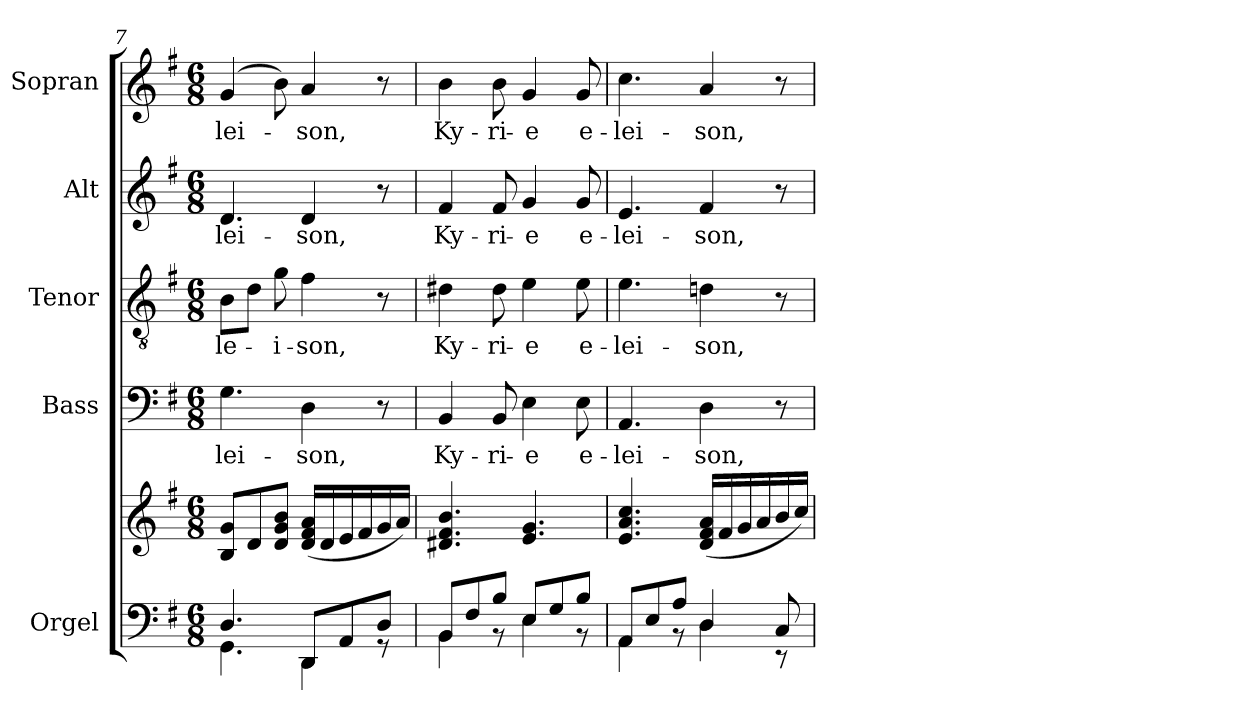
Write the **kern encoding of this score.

**kern	**kern	**kern	**text	**kern	**text	**kern	**text	**kern	**text
*part5	*part5	*part4	*part4	*part3	*part3	*part2	*part2	*part1	*part1
*staff6	*staff5	*staff4	*staff4	*staff3	*staff3	*staff2	*staff2	*staff1	*staff1
*I"Orgel	*	*I"Bass	*	*I"Tenor	*	*I"Alt	*	*I"Sopran	*
*I'Org.	*	*I'B.	*	*I'T.	*	*I'A.	*	*I'S.	*
*clefF4	*clefG2	*clefF4	*	*clefGv2	*	*clefG2	*	*clefG2	*
*k[f#]	*k[f#]	*k[f#]	*	*k[f#]	*	*k[f#]	*	*k[f#]	*
*G:	*G:	*G:	*	*G:	*	*G:	*	*G:	*
*M6/8	*M6/8	*M6/8	*	*M6/8	*	*M6/8	*	*M6/8	*
=7	=7	=7	=7	=7	=7	=7	=7	=7	=7
*^	*	*	*	*	*	*	*	*	*
!	!	!	!	!LO:LY:b	!	!LO:LY:b	!	!LO:LY:b	!	!LO:LY:b
4.D/	4.GG\	8B/ 8g/L	4.G\	-lei-	8B\L	-le-	4.d/	-lei-	(4g/	-lei-
.	.	8d/	.	.	8d\J	.	.	.	.	.
!	!	!	!	!	!	!LO:LY:b	!	!	!	!
.	.	8d/ 8g/ 8b/J	.	.	8g\	-i-	.	.	8b\)	.
!	!	!	!	!LO:LY:b	!	!LO:LY:b	!	!LO:LY:b	!	!LO:LY:b
8DD/L	4DD\	(<16d/ 16f#/ 16a/LL	4D\	-son,	4f#\	-son,	4d/	-son,	4a/	-son,
.	.	16d/	.	.	.	.	.	.	.	.
8AA/	.	16e/	.	.	.	.	.	.	.	.
.	.	16f#/	.	.	.	.	.	.	.	.
8D/J	8rGG	16g/	8r	.	8r	.	8r	.	8r	.
.	.	16a/JJ)	.	.	.	.	.	.	.	.
=8	=8	=8	=8	=8	=8	=8	=8	=8	=8	=8
!	!	!	!	!LO:LY:b	!	!LO:LY:b	!	!LO:LY:b	!	!LO:LY:b
8BB/L	4BB\	4.d#X/ 4.f#/ 4.b/	4BB/	Ky-	4d#X\	Ky-	4f#/	Ky-	4b\	Ky-
8F#/	.	.	.	.	.	.	.	.	.	.
!	!	!	!	!LO:LY:b	!	!LO:LY:b	!	!LO:LY:b	!	!LO:LY:b
8B/J	8rBB	.	8BB/	-ri-	8d#\	-ri-	8f#/	-ri-	8b\	-ri-
!	!	!	!	!LO:LY:b	!	!LO:LY:b	!	!LO:LY:b	!	!LO:LY:b
8E/L	4E\	4.e/ 4.g/	4E\	-e	4e\	-e	4g/	-e	4g/	-e
8G/	.	.	.	.	.	.	.	.	.	.
!	!	!	!	!LO:LY:b	!	!LO:LY:b	!	!LO:LY:b	!	!LO:LY:b
8B/J	8rBB	.	8E\	e-	8e\	e-	8g/	e-	8g/	e-
=9	=9	=9	=9	=9	=9	=9	=9	=9	=9	=9
!	!	!	!	!LO:LY:b	!	!LO:LY:b	!	!LO:LY:b	!	!LO:LY:b
8AA/L	4AA\	4.e/ 4.a/ 4.cc/	4.AA/	-lei-	4.e\	-lei-	4.e/	-lei-	4.cc\	-lei-
8E/	.	.	.	.	.	.	.	.	.	.
8A/J	8rBB	.	.	.	.	.	.	.	.	.
!	!	!	!	!LO:LY:b	!	!LO:LY:b	!	!LO:LY:b	!	!LO:LY:b
4D/	4D\	(<16d/ 16f#/ 16a/LL	4D\	-son,	4dn\	-son,	4f#/	-son,	4a/	-son,
.	.	16f#/	.	.	.	.	.	.	.	.
.	.	16g/	.	.	.	.	.	.	.	.
.	.	16a/	.	.	.	.	.	.	.	.
8C/	8rEE	16b/	8r	.	8r	.	8r	.	8r	.
.	.	16cc/JJ)	.	.	.	.	.	.	.	.
*v	*v	*	*	*	*	*	*	*	*	*
=	=	=	=	=	=	=	=	=	=
*-	*-	*-	*-	*-	*-	*-	*-	*-	*-
